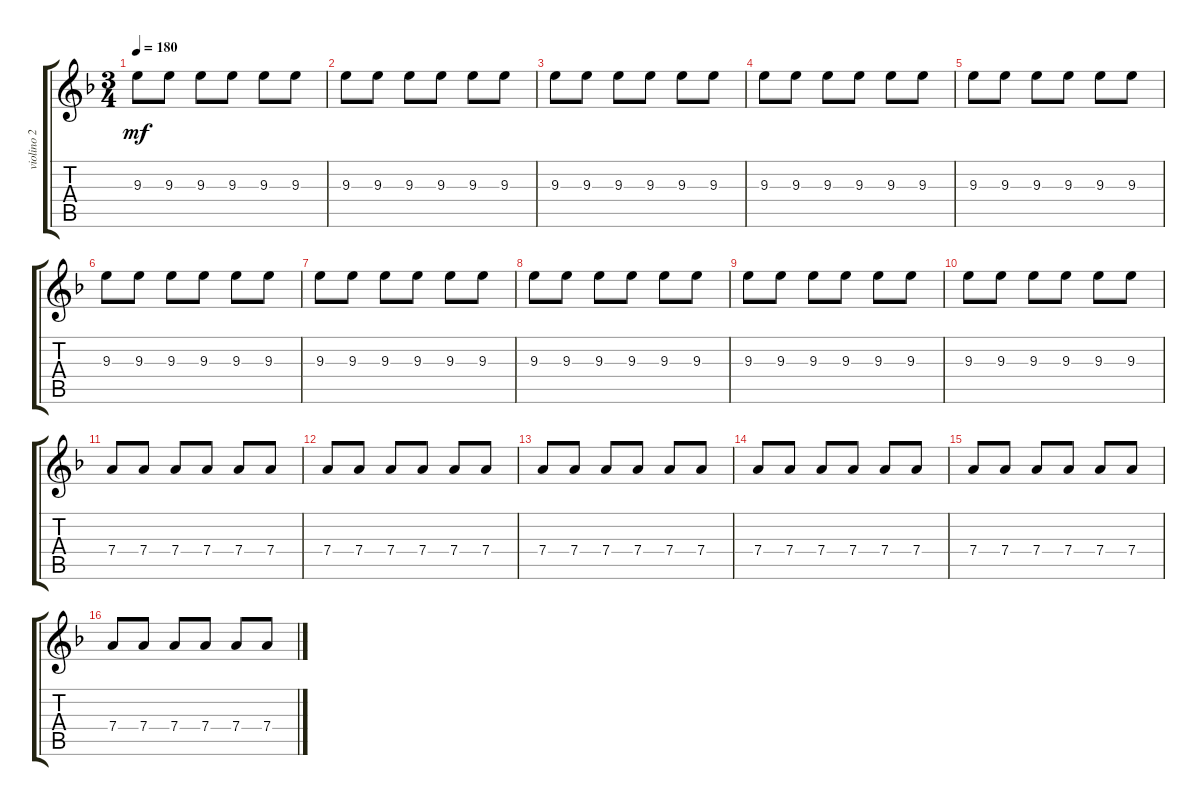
\track ("violino 2" "violino 2") {instrument overdrivenguitar}
\staff {score tabs}
\tuning (E4 B3 G3 D3 A2 E2) {hide}
\ts (3 4)
\tempo 180
\clef g2
\ks dminor
9.3.8{dy mf} 9.3.8 9.3.8 9.3.8 9.3.8 9.3.8 |
9.3.8 9.3.8 9.3.8 9.3.8 9.3.8 9.3.8 |
9.3.8 9.3.8 9.3.8 9.3.8 9.3.8 9.3.8 |
9.3.8 9.3.8 9.3.8 9.3.8 9.3.8 9.3.8 |
9.3.8 9.3.8 9.3.8 9.3.8 9.3.8 9.3.8 |
9.3.8 9.3.8 9.3.8 9.3.8 9.3.8 9.3.8 |
9.3.8 9.3.8 9.3.8 9.3.8 9.3.8 9.3.8 |
9.3.8 9.3.8 9.3.8 9.3.8 9.3.8 9.3.8 |
9.3.8 9.3.8 9.3.8 9.3.8 9.3.8 9.3.8 |
9.3.8 9.3.8 9.3.8 9.3.8 9.3.8 9.3.8 |
7.4.8 7.4.8 7.4.8 7.4.8 7.4.8 7.4.8 |
7.4.8 7.4.8 7.4.8 7.4.8 7.4.8 7.4.8 |
7.4.8 7.4.8 7.4.8 7.4.8 7.4.8 7.4.8 |
7.4.8 7.4.8 7.4.8 7.4.8 7.4.8 7.4.8 |
7.4.8 7.4.8 7.4.8 7.4.8 7.4.8 7.4.8 |
7.4.8 7.4.8 7.4.8 7.4.8 7.4.8 7.4.8
